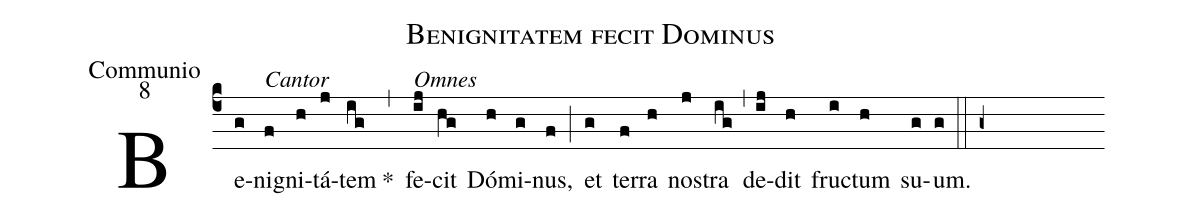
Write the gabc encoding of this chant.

name:Benignitatem fecit Dominus;
office-part:Communio;
mode:8;
%%
(c4)Be(g)<alt>Cantor</alt>ni(f)gni(h)tá(j)tem(ig) *(,)<alt>Omnes</alt> fe(ij)cit(hg) Dó(h)mi(g)nus,(f) (;) et(g) ter(f)ra(h) nos(j)tra(ig) (,) de(ij)dit(h) fruc(i)tum(h) su(g)um.(g) (::) (g+)
